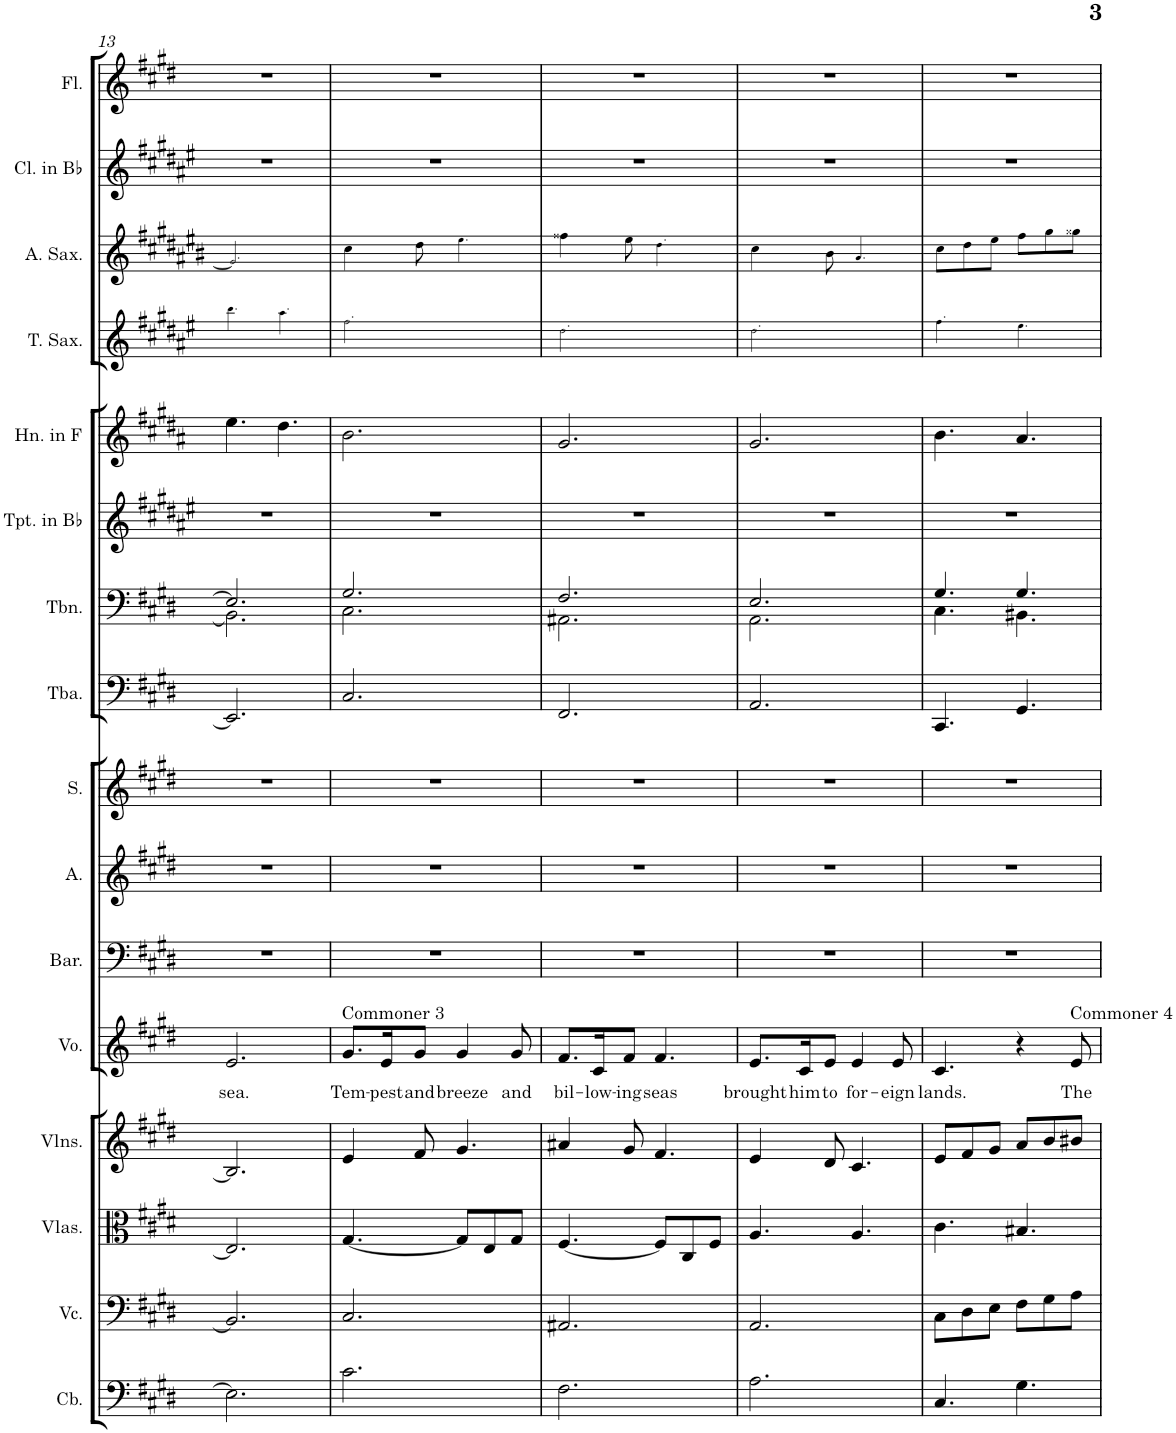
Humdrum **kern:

**kern	**kern	**kern	**kern	**kern	**text	**harte	**kern	**kern	**kern	**kern	**kern	**kern	**kern	**kern	**kern	**kern	**kern
*part16	*part15	*part14	*part13	*part12	*part12	*part12	*part11	*part10	*part9	*part8	*part7	*part6	*part5	*part4	*part3	*part2	*part1
*staff16	*staff15	*staff14	*staff13	*staff12	*staff12	*	*staff11	*staff10	*staff9	*staff8	*staff7	*staff6	*staff5	*staff4	*staff3	*staff2	*staff1
*I"Contrabass	*I"Violoncello	*I"Violas	*I"Violins	*I"Voice	*	*	*I"Baritone	*I"Alto	*I"Soprano	*I"Tuba	*I"Trombone	*I"Trumpet in Bb	*I"Horn in F	*I"Tenor Saxophone	*I"Alto Saxophone	*I"Clarinet in Bb	*I"Flute
*I'Cb.	*I'Vc.	*I'Vlas.	*I'Vlns.	*I'Vo.	*	*	*I'Bar.	*I'A.	*I'S.	*I'Tba.	*I'Tbn.	*I'Tpt. in Bb	*I'Hn. in F	*I'T. Sax.	*I'A. Sax.	*I'Cl. in Bb	*I'Fl.
!!LO:PB:g=z
*clefF4	*clefF4	*clefC3	*clefG2	*clefG2	*	*	*clefF4	*clefG2	*clefG2	*clefF4	*clefF4	*clefG2	*clefG2	*clefG2	*clefG2	*clefG2	*clefG2
*Trd7c12	*	*	*	*	*	*	*	*	*	*	*	*Trd1c2	*Trd4c7	*Trd8c14	*Trd5c9	*Trd1c2	*
*k[f#c#g#d#]	*k[f#c#g#d#]	*k[f#c#g#d#]	*k[f#c#g#d#]	*k[f#c#g#d#]	*	*	*k[f#c#g#d#]	*k[f#c#g#d#]	*k[f#c#g#d#]	*k[f#c#g#d#]	*k[f#c#g#d#]	*k[f#c#g#d#a#e#]	*k[f#c#g#d#a#]	*k[f#c#g#d#a#e#]	*k[f#c#g#d#a#e#b#]	*k[f#c#g#d#a#e#]	*k[f#c#g#d#]
*M6/8	*M6/8	*M6/8	*M6/8	*M6/8	*	*	*M6/8	*M6/8	*M6/8	*M6/8	*M6/8	*M6/8	*M6/8	*M6/8	*M6/8	*M6/8	*M6/8
=13	=13	=13	=13	=13	=13	=13	=13	=13	=13	=13	=13	=13	=13	=13	=13	=13	=13
!	!	!	!	!	!LO:LY:b	!	!	!	!	!	!	!	!	!	!	!	!
*	*	*	*	*	*	*	*	*	*	*	*^	*	*	*	*	*	*
2.E\]	2.BB/]	2.E/]	2.B/]	2.e/	sea.	.	2.r	2.r	2.r	2.EE/]	2.E/]	2.BB\]	2.r	4.ee\	4.bb!\	2.g#!/]	2.r	2.r
.	.	.	.	.	.	.	.	.	.	.	.	.	.	4.dd#\	4.aa#!\	.	.	.
=14	=14	=14	=14	=14	=14	=14	=14	=14	=14	=14	=14	=14	=14	=14	=14	=14	=14	=14
!	!	!	!	!LO:TX:a:t=Commoner 3	!	!	!	!	!	!	!	!	!	!	!	!	!	!
!	!	!	!	!	!LO:LY:b	!	!	!	!	!	!	!	!	!	!	!	!	!
2.c#\	2.C#/	[4.G#/	4e/	8.g#/L	Tem-	.	2.r	2.r	2.r	2.C#/	2.G#/	2.C#\	2.r	2.b\	2.ff#!\	4cc#!\	2.r	2.r
!	!	!	!	!	!LO:LY:b	!	!	!	!	!	!	!	!	!	!	!	!	!
.	.	.	.	16e/K	-pest	.	.	.	.	.	.	.	.	.	.	.	.	.
!	!	!	!	!	!LO:LY:b	!	!	!	!	!	!	!	!	!	!	!	!	!
.	.	.	8f#/	8g#/J	and	.	.	.	.	.	.	.	.	.	.	8dd#!\	.	.
!	!	!	!	!	!LO:LY:b	!	!	!	!	!	!	!	!	!	!	!	!	!
.	.	8G#/L]	4.g#/	4g#/	breeze	.	.	.	.	.	.	.	.	.	.	4.ee#!\	.	.
.	.	8E/	.	.	.	.	.	.	.	.	.	.	.	.	.	.	.	.
!	!	!	!	!	!LO:LY:b	!	!	!	!	!	!	!	!	!	!	!	!	!
.	.	8G#/J	.	8g#/	and	.	.	.	.	.	.	.	.	.	.	.	.	.
=15	=15	=15	=15	=15	=15	=15	=15	=15	=15	=15	=15	=15	=15	=15	=15	=15	=15	=15
!	!	!	!	!	!LO:LY:b	!	!	!	!	!	!	!	!	!	!	!	!	!
2.F#\	2.AA#X/	[4.F#/	4a#X/	8.f#/L	bil-	.	2.r	2.r	2.r	2.FF#/	2.F#/	2.AA#X\	2.r	2.g#/	2.dd#!\	4ff##X!\	2.r	2.r
!	!	!	!	!	!LO:LY:b	!	!	!	!	!	!	!	!	!	!	!	!	!
.	.	.	.	16c#/K	-low-	.	.	.	.	.	.	.	.	.	.	.	.	.
!	!	!	!	!	!LO:LY:b	!	!	!	!	!	!	!	!	!	!	!	!	!
.	.	.	8g#/	8f#/J	-ing	.	.	.	.	.	.	.	.	.	.	8ee#!\	.	.
!	!	!	!	!	!LO:LY:b	!	!	!	!	!	!	!	!	!	!	!	!	!
.	.	8F#/L]	4.f#/	4.f#/	seas	.	.	.	.	.	.	.	.	.	.	4.dd#!\	.	.
.	.	8C#/	.	.	.	.	.	.	.	.	.	.	.	.	.	.	.	.
.	.	8F#/J	.	.	.	.	.	.	.	.	.	.	.	.	.	.	.	.
=16	=16	=16	=16	=16	=16	=16	=16	=16	=16	=16	=16	=16	=16	=16	=16	=16	=16	=16
!	!	!	!	!	!LO:LY:b	!LO:H:kt=N.C.	!	!	!	!	!	!	!	!	!	!	!	!
2.A\	2.AA/	4.A/	4e/	8.e/L	brought	N	2.r	2.r	2.r	2.AA/	2.E/	2.AA\	2.r	2.g#/	2.dd#!\	4cc#!\	2.r	2.r
!	!	!	!	!	!LO:LY:b	!	!	!	!	!	!	!	!	!	!	!	!	!
.	.	.	.	16c#/K	him	.	.	.	.	.	.	.	.	.	.	.	.	.
!	!	!	!	!	!LO:LY:b	!	!	!	!	!	!	!	!	!	!	!	!	!
.	.	.	8d#/	8e/J	to	.	.	.	.	.	.	.	.	.	.	8b#!\	.	.
!	!	!	!	!	!LO:LY:b	!	!	!	!	!	!	!	!	!	!	!	!	!
.	.	4.A/	4.c#/	4e/	for-	.	.	.	.	.	.	.	.	.	.	4.a#!/	.	.
!	!	!	!	!	!LO:LY:b	!	!	!	!	!	!	!	!	!	!	!	!	!
.	.	.	.	8e/	-eign	.	.	.	.	.	.	.	.	.	.	.	.	.
=17	=17	=17	=17	=17	=17	=17	=17	=17	=17	=17	=17	=17	=17	=17	=17	=17	=17	=17
!	!	!	!	!	!LO:LY:b	!	!	!	!	!	!	!	!	!	!	!	!	!
4.C#/	8C#\L	4.c#\	8e/L	4.c#/	lands.	.	2.r	2.r	2.r	4.CC#/	4.G#/	4.C#\	2.r	4.b\	4.ff#!\	8cc#!\L	2.r	2.r
.	8D#\	.	8f#/	.	.	.	.	.	.	.	.	.	.	.	.	8dd#!\	.	.
.	8E\J	.	8g#/J	.	.	.	.	.	.	.	.	.	.	.	.	8ee#!\J	.	.
4.G#\	8F#\L	4.B#X/	8a/L	4r	.	.	.	.	.	4.GG#/	4.G#/	4.BB#X\	.	4.a#/	4.ee#!\	8ff#!\L	.	.
.	8G#\	.	8b/	.	.	.	.	.	.	.	.	.	.	.	.	8gg#!\	.	.
!	!	!	!	!LO:TX:a:t=Commoner 4	!	!	!	!	!	!	!	!	!	!	!	!	!	!
!	!	!	!	!	!LO:LY:b	!	!	!	!	!	!	!	!	!	!	!	!	!
.	8A\J	.	8b#X/J	8e/	The	.	.	.	.	.	.	.	.	.	.	8gg##X!\J	.	.
*	*	*	*	*	*	*	*	*	*	*	*v	*v	*	*	*	*	*	*
=	=	=	=	=	=	=	=	=	=	=	=	=	=	=	=	=	=
*-	*-	*-	*-	*-	*-	*-	*-	*-	*-	*-	*-	*-	*-	*-	*-	*-	*-
